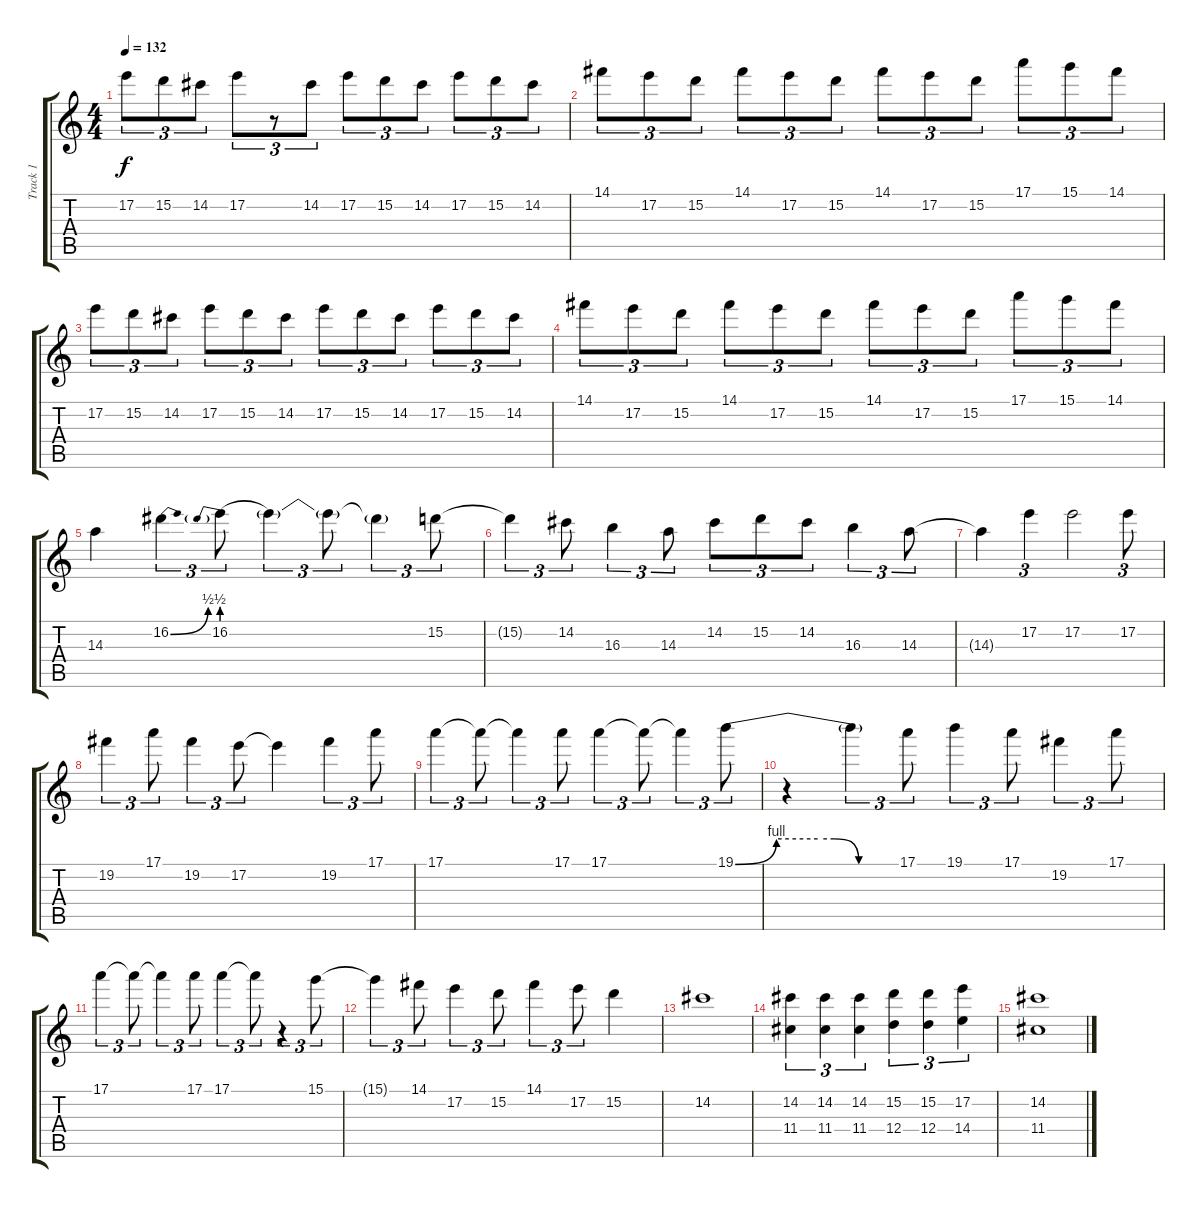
\track ("Track 1" "Track 1") {instrument distortionguitar}
\staff {score tabs}
\tuning (E4 B3 G3 D3 A2 E2) {hide}
\ts (4 4)
\tempo 132
\clef g2
\ks c
17.2.8{tu (3 2) dy f} 15.2.8{tu (3 2)} 14.2.8{tu (3 2)} 17.2.8{tu (3 2)} r.8{tu (3 2)} 14.2.8{tu (3 2)} 17.2.8{tu (3 2)} 15.2.8{tu (3 2)} 14.2.8{tu (3 2)} 17.2.8{tu (3 2)} 15.2.8{tu (3 2)} 14.2.8{tu (3 2)} |
14.1.8{tu (3 2)} 17.2.8{tu (3 2)} 15.2.8{tu (3 2)} 14.1.8{tu (3 2)} 17.2.8{tu (3 2)} 15.2.8{tu (3 2)} 14.1.8{tu (3 2)} 17.2.8{tu (3 2)} 15.2.8{tu (3 2)} 17.1.8{tu (3 2)} 15.1.8{tu (3 2)} 14.1.8{tu (3 2)} |
17.2.8{tu (3 2)} 15.2.8{tu (3 2)} 14.2.8{tu (3 2)} 17.2.8{tu (3 2)} 15.2.8{tu (3 2)} 14.2.8{tu (3 2)} 17.2.8{tu (3 2)} 15.2.8{tu (3 2)} 14.2.8{tu (3 2)} 17.2.8{tu (3 2)} 15.2.8{tu (3 2)} 14.2.8{tu (3 2)} |
14.1.8{tu (3 2)} 17.2.8{tu (3 2)} 15.2.8{tu (3 2)} 14.1.8{tu (3 2)} 17.2.8{tu (3 2)} 15.2.8{tu (3 2)} 14.1.8{tu (3 2)} 17.2.8{tu (3 2)} 15.2.8{tu (3 2)} 17.1.8{tu (3 2)} 15.1.8{tu (3 2)} 14.1.8{tu (3 2)} |
14.3.4 16.2{be (bend 0 0 60 2)}.4{tu (3 2)} 16.2{be (prebend 0 2 60 2)}.8{tu (3 2)} 16.2{t}.4{tu (3 2)} 16.2{t}.8{tu (3 2)} 16.2{t}.4{tu (3 2)} 15.2.8{tu (3 2)} |
15.2{t}.4{tu (3 2)} 14.2.8{tu (3 2)} 16.3.4{tu (3 2)} 14.3.8{tu (3 2)} 14.2.8{tu (3 2)} 15.2.8{tu (3 2)} 14.2.8{tu (3 2)} 16.3.4{tu (3 2)} 14.3.8{tu (3 2)} |
14.3{t}.4 17.2.4{tu (3 2)} 17.2.2 17.2.8{tu (3 2)} |
19.2.4{tu (3 2)} 17.1.8{tu (3 2)} 19.2.4{tu (3 2)} 17.2.8{tu (3 2)} 17.2{t}.4 19.2.4{tu (3 2)} 17.1.8{tu (3 2)} |
17.1.4{tu (3 2)} 17.1{t}.8{tu (3 2)} 17.1{t}.4{tu (3 2)} 17.1.8{tu (3 2)} 17.1.4{tu (3 2)} 17.1{t}.8{tu (3 2)} 17.1{t}.4{tu (3 2)} 19.1{be (custom 0 0 15 4 30 4 36 4 45 0 60 0)}.8{tu (3 2)} |
r.4 19.1{t}.4{tu (3 2)} 17.1.8{tu (3 2)} 19.1.4{tu (3 2)} 17.1.8{tu (3 2)} 19.2.4{tu (3 2)} 17.1.8{tu (3 2)} |
17.1.4{tu (3 2)} 17.1{t}.8{tu (3 2)} 17.1{t}.4{tu (3 2)} 17.1.8{tu (3 2)} 17.1.4{tu (3 2)} 17.1{t}.8{tu (3 2)} r.4{tu (3 2)} 15.1.8{tu (3 2)} |
15.1{t}.4{tu (3 2)} 14.1.8{tu (3 2)} 17.2.4{tu (3 2)} 15.2.8{tu (3 2)} 14.1.4{tu (3 2)} 17.2.8{tu (3 2)} 15.2.4 |
14.2.1 |
(14.2 11.4).4{tu (3 2)} (14.2 11.4).4{tu (3 2)} (14.2 11.4).4{tu (3 2)} (15.2 12.4).4{tu (3 2)} (15.2 12.4).4{tu (3 2)} (17.2 14.4).4{tu (3 2)} |
(14.2 11.4).1
